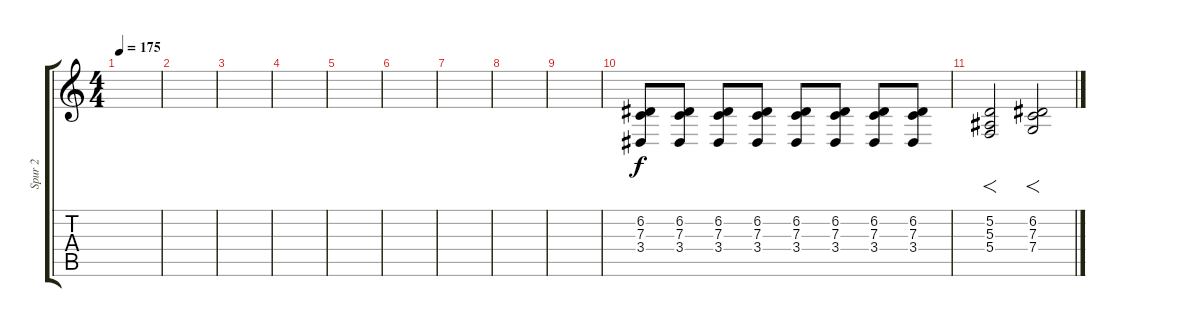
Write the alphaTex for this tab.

\track ("Spur 2" "Spur 2") {instrument accordion}
\staff {score tabs}
\tuning (D4 A3 F3 C3 G2 D2) {hide}
\ts (4 4)
\tempo 175
\clef g2
\ks c
|
|
|
|
|
|
|
|
|
(6.2 7.3 3.4).8{volume 5} (6.2 7.3 3.4).8{volume 6} (6.2 7.3 3.4).8{volume 7} (6.2 7.3 3.4).8{volume 8} (6.2 7.3 3.4).8{volume 9} (6.2 7.3 3.4).8{volume 10} (6.2 7.3 3.4).8{volume 11} (6.2 7.3 3.4).8{volume 12} |
(5.2 5.3 5.4).2{f} (6.2 7.3 7.4).2{f}
